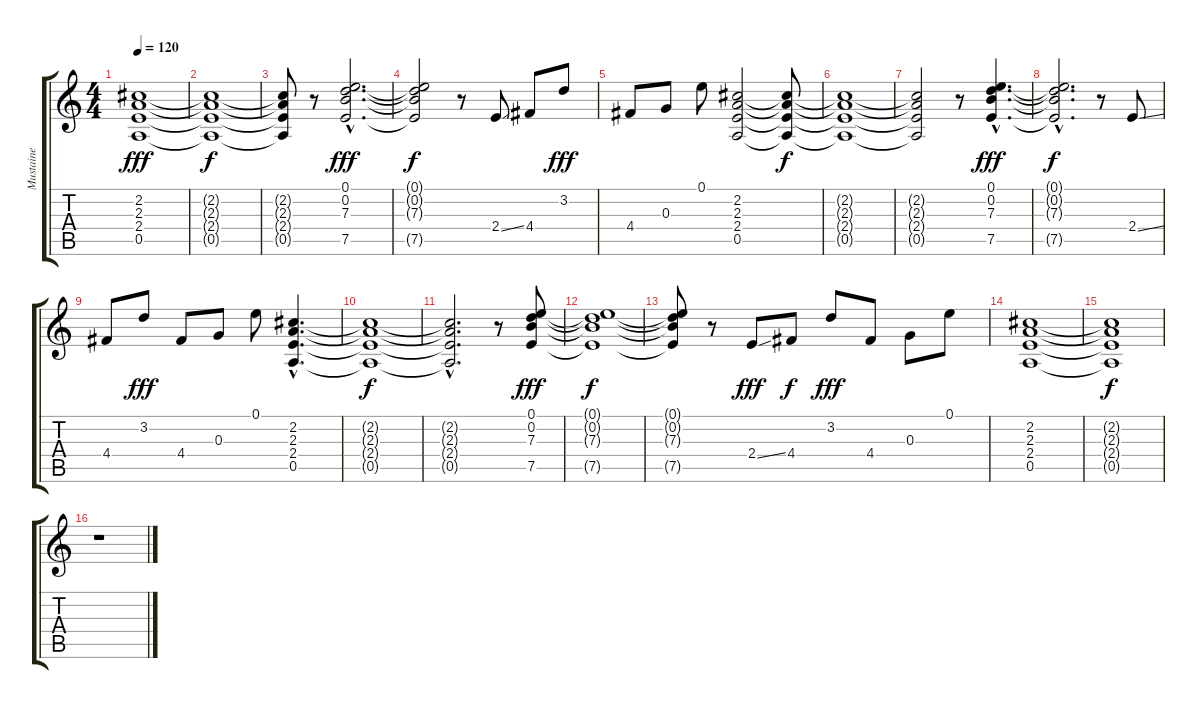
\track ("Mustaine" "Mustaine") {instrument overdrivenguitar}
\staff {score tabs}
\tuning (E4 B3 G3 D3 A2 E2) {hide}
\ts (4 4)
\tempo 120
\clef g2
\ks c
(2.2 2.3 2.4 0.5).1{dy fff} |
(2.2{t} 2.3{t} 2.4{t} 0.5{t}).1{dy f} |
(2.2{t} 2.3{t} 2.4{t} 0.5{t}).8 r.8 (0.1{hac} 0.2{hac} 7.3{hac} 7.5{hac}).2{d dy fff} |
(0.1{t} 0.2{t} 7.3{t} 7.5{t}).2{dy f} r.8 2.4{ss}.8 4.4.8 3.2.8{dy fff} |
4.4.8 0.3.8 0.1.8 (2.2 2.3 2.4 0.5).2 (2.2{t} 2.3{t} 2.4{t} 0.5{t}).8{dy f} |
(2.2{t} 2.3{t} 2.4{t} 0.5{t}).1 |
(2.2{t} 2.3{t} 2.4{t} 0.5{t}).2 r.8 (0.1{hac} 0.2{hac} 7.3{hac} 7.5{hac}).4{d dy fff} |
(0.1{hac t} 0.2{hac t} 7.3{hac t} 7.5{hac t}).2{d dy f} r.8 2.4{ss}.8 |
4.4.8 3.2.8{dy fff} 4.4.8 0.3.8 0.1.8 (2.2{hac} 2.3{hac} 2.4{hac} 0.5{hac}).4{d} |
(2.2{t} 2.3{t} 2.4{t} 0.5{t}).1{dy f} |
(2.2{hac t} 2.3{hac t} 2.4{hac t} 0.5{hac t}).2{d} r.8 (0.1 0.2 7.3 7.5).8{dy fff} |
(0.1{t} 0.2{t} 7.3{t} 7.5{t}).1{dy f} |
(0.1{t} 0.2{t} 7.3{t} 7.5{t}).8 r.8 2.4{ss}.8{dy fff} 4.4.8{dy f} 3.2.8{dy fff} 4.4.8 0.3.8 0.1.8 |
(2.2 2.3 2.4 0.5).1 |
(2.2{t} 2.3{t} 2.4{t} 0.5{t}).1{dy f} |
r.1
